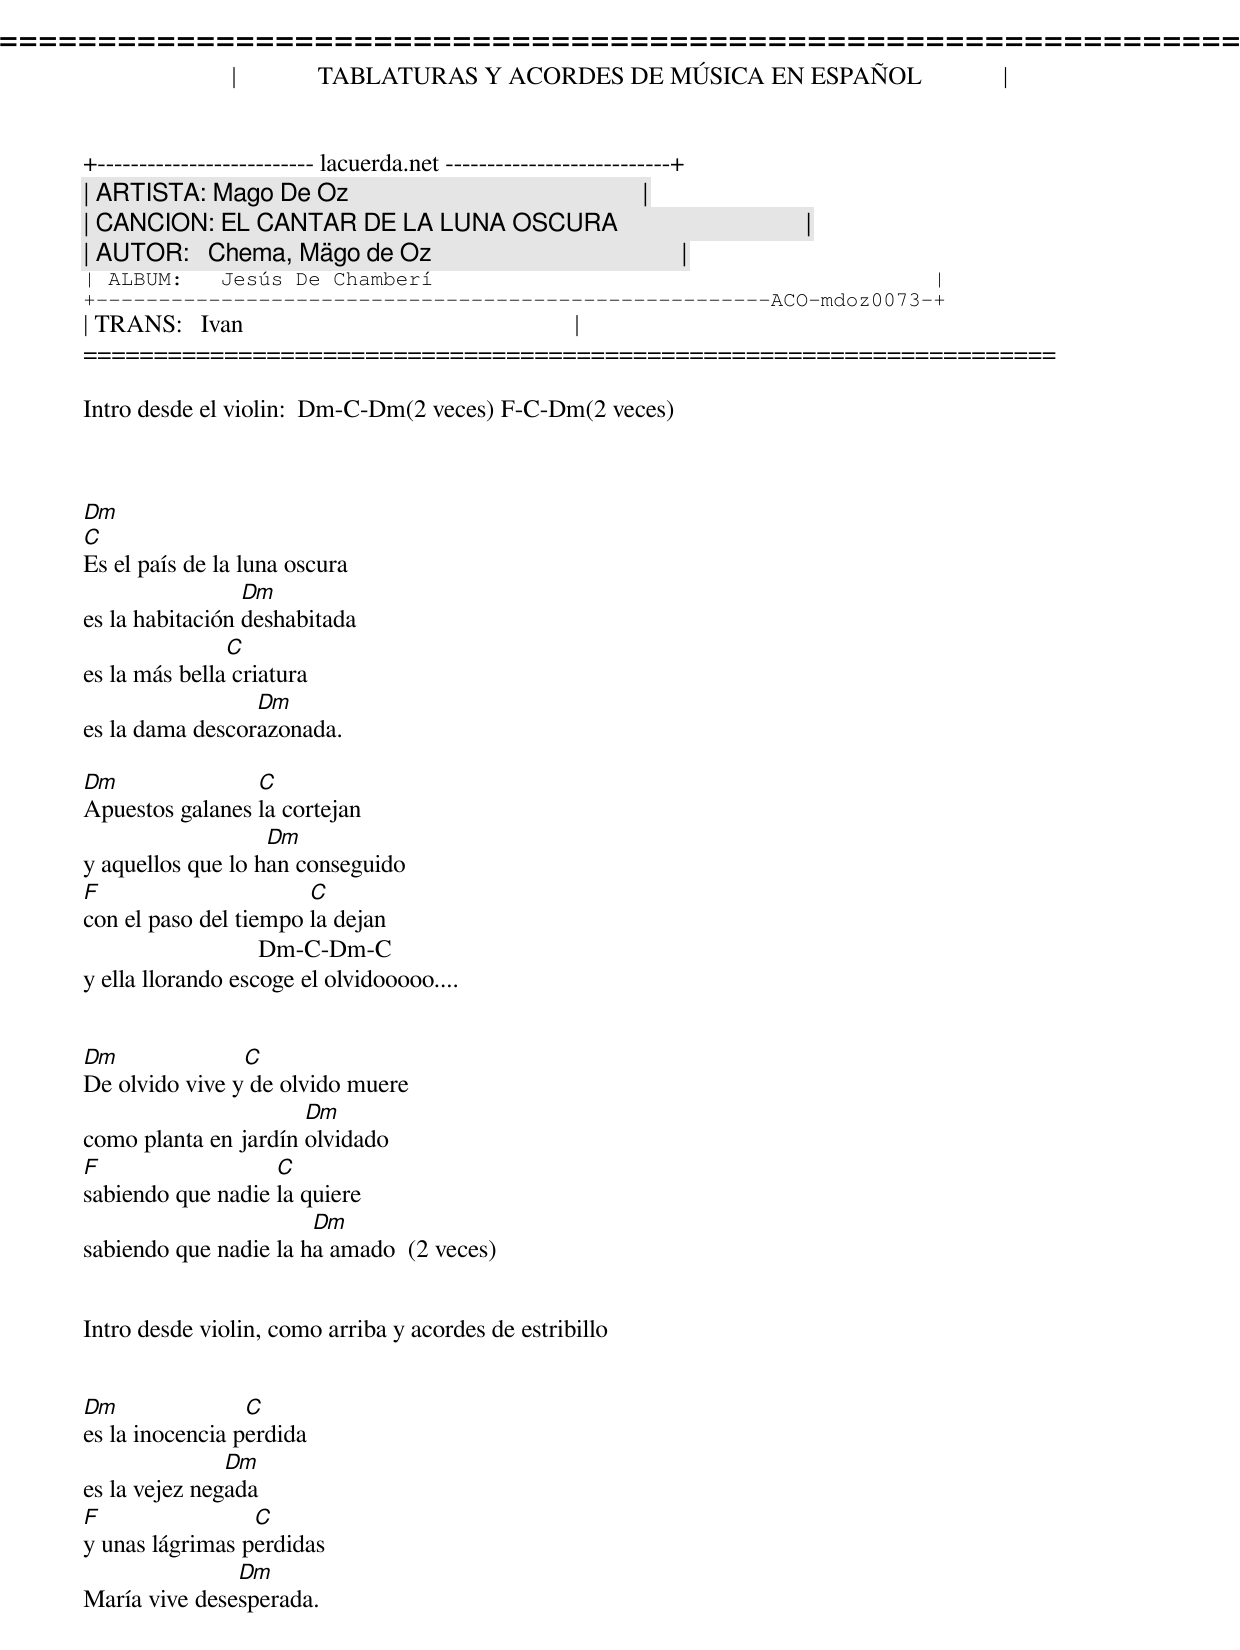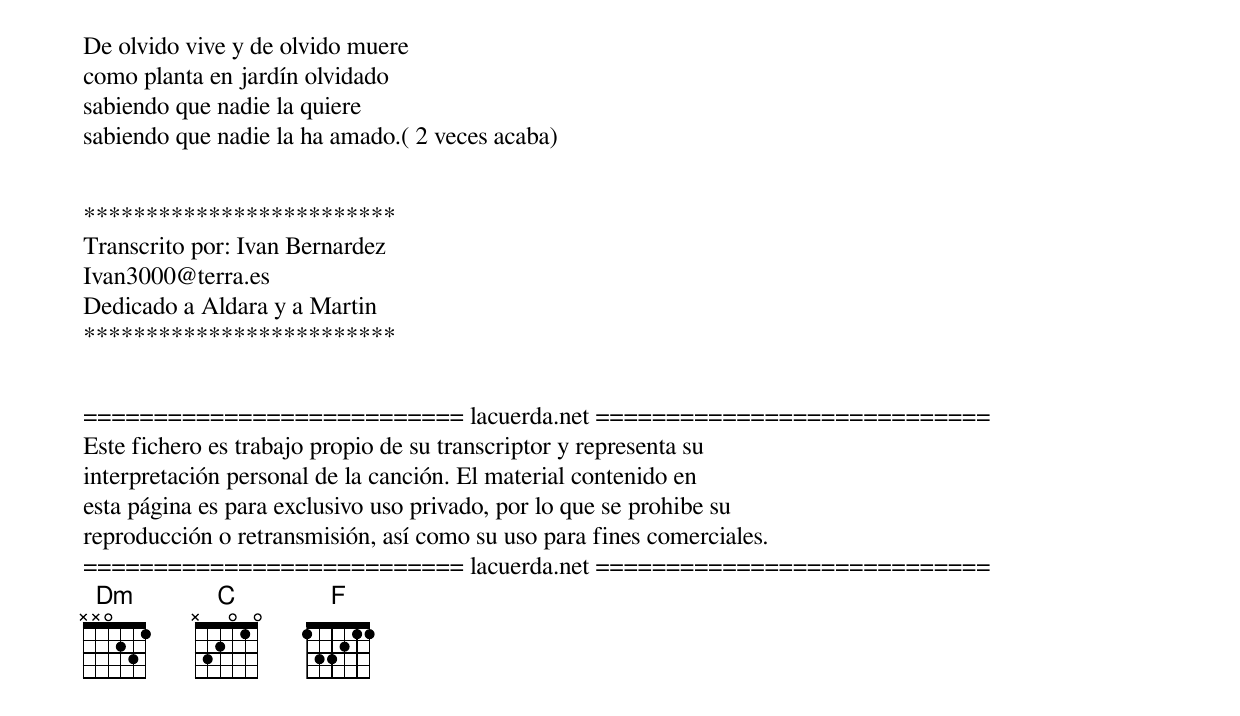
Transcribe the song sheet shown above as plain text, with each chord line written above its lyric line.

=====================================================================
|             TABLATURAS Y ACORDES DE MÚSICA EN ESPAÑOL             |
+-------------------------- lacuerda.net ---------------------------+
| ARTISTA: Mago De Oz                                               |
| CANCION: EL CANTAR DE LA LUNA OSCURA                              |
| AUTOR:   Chema, Mägo de Oz                                        |
| ALBUM:   Jesús De Chamberí                                        |
+------------------------------------------------------ACO-mdoz0073-+
| TRANS:   Ivan                                                     |
=====================================================================

Intro desde el violin:  Dm-C-Dm(2 veces) F-C-Dm(2 veces)



Dm
C
Es el país de la luna oscura
                 Dm
es la habitación deshabitada
               C
es la más bella criatura
                 Dm
es la dama descorazonada.

Dm               C
Apuestos galanes la cortejan
                   Dm
y aquellos que lo han conseguido
F                      C
con el paso del tiempo la dejan
                            Dm-C-Dm-C
y ella llorando escoge el olvidooooo....


Dm              C
De olvido vive y de olvido muere
                      Dm
como planta en jardín olvidado
F                  C
sabiendo que nadie la quiere
                       Dm
sabiendo que nadie la ha amado  (2 veces)


Intro desde violin, como arriba y acordes de estribillo


Dm               C
es la inocencia perdida
               Dm
es la vejez negada
F                C
y unas lágrimas perdidas
               Dm
María vive desesperada.


De olvido vive y de olvido muere
como planta en jardín olvidado
sabiendo que nadie la quiere
sabiendo que nadie la ha amado.( 2 veces acaba)


*************************
Transcrito por: Ivan Bernardez
Ivan3000@terra.es
Dedicado a Aldara y a Martin
*************************


=========================== lacuerda.net ============================
Este fichero es trabajo propio de su transcriptor y representa su
interpretación personal de la canción. El material contenido en
esta página es para exclusivo uso privado, por lo que se prohibe su
reproducción o retransmisión, así como su uso para fines comerciales.
=========================== lacuerda.net ============================
